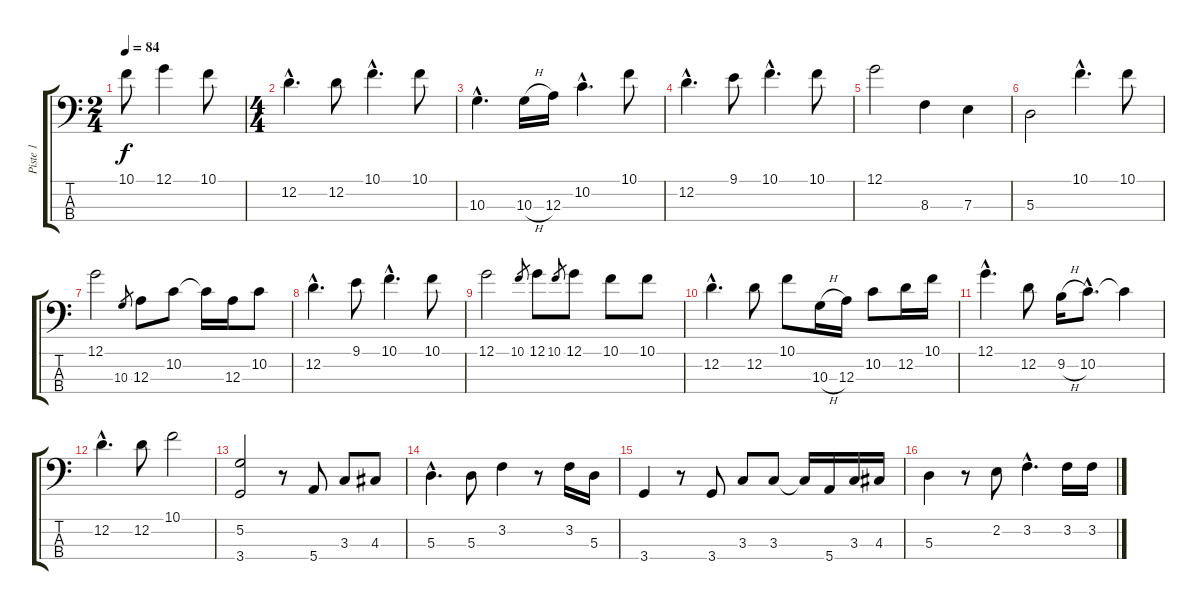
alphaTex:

\track ("Piste 1" "Piste 1") {instrument electricbassfinger}
\staff {score tabs}
\tuning (G2 D2 A1 E1) {hide}
\ts (2 4)
\tempo 84
\clef f4
\ks c
10.1.8{dy f instrument electricbassfinger} 12.1.4 10.1.8 |
\ts (4 4)
12.2{hac}.4{d} 12.2.8 10.1{hac}.4{d} 10.1.8 |
10.3{hac}.4{d} 10.3{h}.16 12.3.16 10.2{hac}.4{d} 10.1.8 |
12.2{hac}.4{d} 9.1.8 10.1{hac}.4{d} 10.1.8 |
12.1.2 8.3.4 7.3.4 |
5.3.2 10.1{hac}.4{d} 10.1.8 |
12.1.2 10.3.8{gr} 12.3.8 10.2.8 10.2{t}.16 12.3.16 10.2.8 |
12.2{hac}.4{d} 9.1.8 10.1{hac}.4{d} 10.1.8 |
12.1.2 10.1.8{gr} 12.1.8 10.1.8{gr} 12.1.8 10.1.8 10.1.8 |
12.2{hac}.4{d} 12.2.8 10.1.8 10.3{h}.16 12.3.16 10.2.8 12.2.16 10.1.16 |
12.1{hac}.4{d} 12.2.8 9.2{h}.16 10.2{hac}.8{d} 10.2{t}.4 |
12.2{hac}.4{d} 12.2.8 10.1.2 |
(5.2 3.4).2 r.8 5.4.8 3.3.8 4.3.8 |
5.3{hac}.4{d} 5.3.8 3.2.4 r.8 3.2.16 5.3.16 |
3.4.4 r.8 3.4.8 3.3.8 3.3.8 3.3{t}.16 5.4.16 3.3.16 4.3.16 |
5.3.4 r.8 2.2.8 3.2{hac}.4{d} 3.2.16 3.2.16
